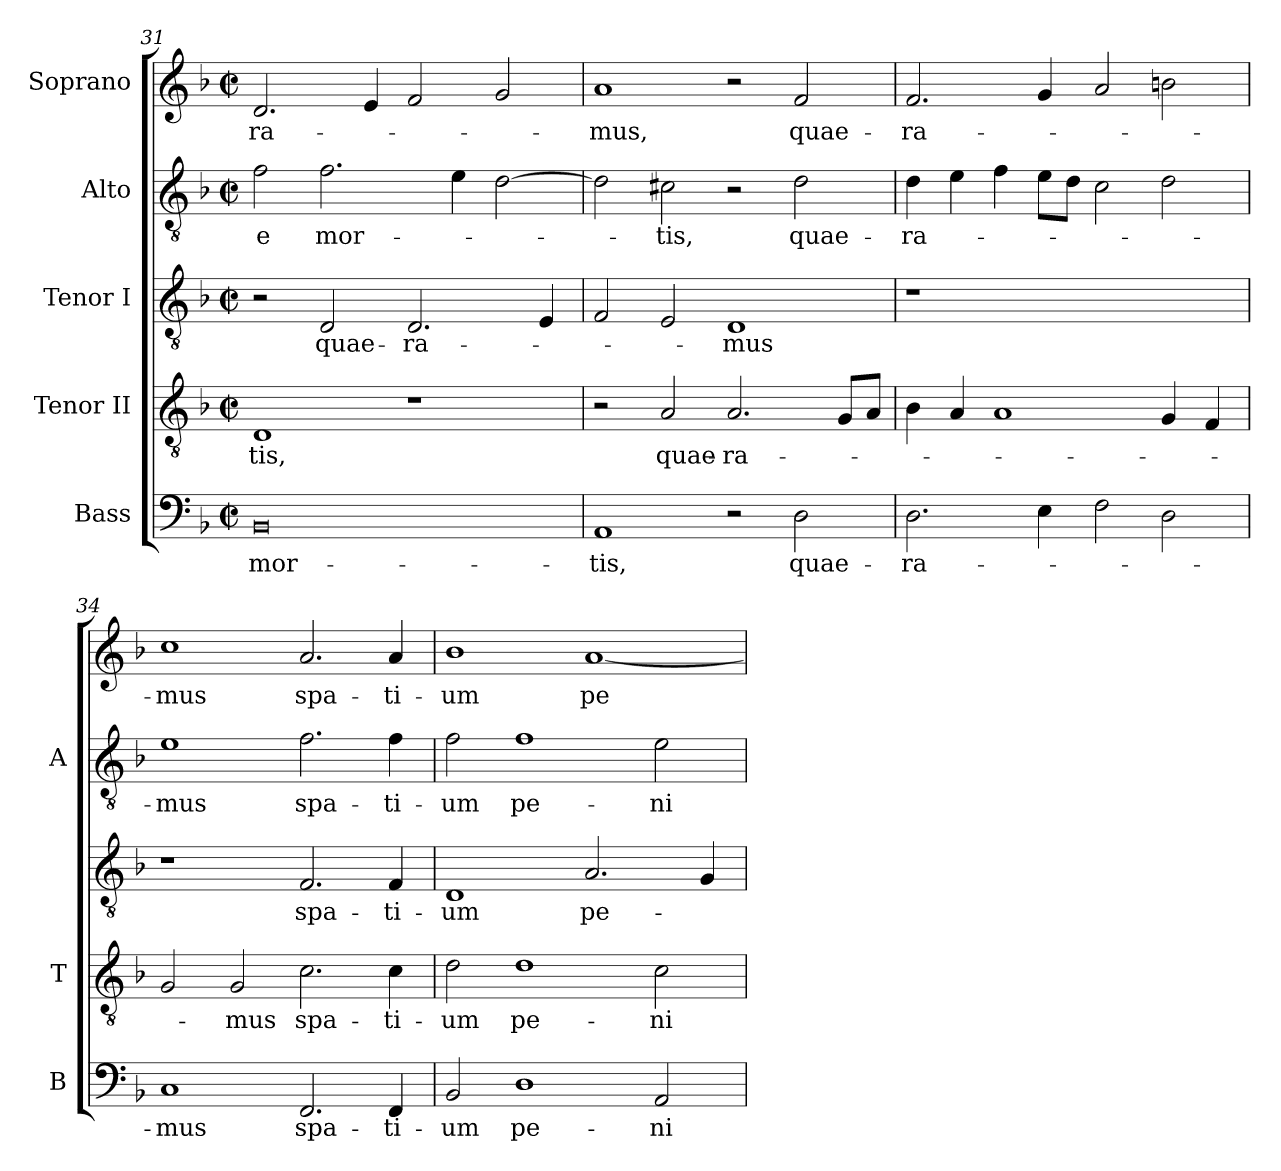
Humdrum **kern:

**kern	**text	**kern	**text	**kern	**text	**kern	**text	**kern	**text
*part5	*part5	*part4	*part4	*part3	*part3	*part2	*part2	*part1	*part1
*staff5	*staff5	*staff4	*staff4	*staff3	*staff3	*staff2	*staff2	*staff1	*staff1
*I"Bass	*	*I"Tenor II	*	*I"Tenor I	*	*I"Alto	*	*I"Soprano	*
*I'B	*	*I'T	*	*	*	*I'A	*	*	*
*clefF4	*	*clefGv2	*	*clefGv2	*	*clefGv2	*	*clefG2	*
*k[b-]	*	*k[b-]	*	*k[b-]	*	*k[b-]	*	*k[b-]	*
*F:	*	*F:	*	*F:	*	*F:	*	*F:	*
*M2/2	*	*M2/2	*	*M2/2	*	*M2/2	*	*M2/2	*
*met(c|)	*	*met(c|)	*	*met(c|)	*	*met(c|)	*	*met(c|)	*
=31	=31	=31	=31	=31	=31	=31	=31	=31	=31
!	!LO:LY:b:color=#000000	!	!	!	!	!	!	!	!
!	!	!	!LO:LY:b:color=#000000	!	!	!	!	!	!
!	!	!	!	!	!	!	!LO:LY:b:color=#000000	!	!
!	!	!	!	!	!	!	!	!	!LO:LY:b:color=#000000
0BB-i	mor-	1Di	-tis,	2r	.	2fi\	-e	2.di/	-ra-
!	!	!	!	!	!LO:LY:b:color=#000000	!	!	!	!
!	!	!	!	!	!	!	!LO:LY:b:color=#000000	!	!
.	.	.	.	2Di/	quae-	2.fi\	mor-	.	.
.	.	.	.	.	.	.	.	4ei/	.
!	!	!	!	!	!LO:LY:b:color=#000000	!	!	!	!
.	.	1r	.	2.Di/	-ra-	.	.	2fi/	.
.	.	.	.	.	.	4ei\	.	.	.
.	.	.	.	.	.	[>2di\	.	2gi/	.
.	.	.	.	4Ei/	.	.	.	.	.
=32	=32	=32	=32	=32	=32	=32	=32	=32	=32
!	!LO:LY:b:color=#000000	!	!	!	!	!	!	!	!
!	!	!	!	!	!	!	!	!	!LO:LY:b:color=#000000
1AAi	-tis,	2r	.	2Fi/	.	2di\]	.	1ai	-mus,
!	!	!	!LO:LY:b:color=#000000	!	!	!	!	!	!
!	!	!	!	!	!	!	!LO:LY:b:color=#000000	!	!
.	.	2Ai/	quae-	2Ei/	.	2c#Xi\	-tis,	.	.
!	!	!	!LO:LY:b:color=#000000	!	!	!	!	!	!
!	!	!	!	!	!LO:LY:b:color=#000000	!	!	!	!
2r	.	2.Ai/	-ra-	1Di	-mus	2r	.	2r	.
!	!LO:LY:b:color=#000000	!	!	!	!	!	!	!	!
!	!	!	!	!	!	!	!LO:LY:b:color=#000000	!	!
!	!	!	!	!	!	!	!	!	!LO:LY:b:color=#000000
2Di\	quae-	.	.	.	.	2di\	quae-	2fi/	quae-
.	.	8Gi/L	.	.	.	.	.	.	.
.	.	8Ai/J	.	.	.	.	.	.	.
=33	=33	=33	=33	=33	=33	=33	=33	=33	=33
!	!LO:LY:b:color=#000000	!	!	!LO:N:vis=1	!	!	!	!	!
!	!	!	!	!	!	!	!LO:LY:b:color=#000000	!	!
!	!	!	!	!	!	!	!	!	!LO:LY:b:color=#000000
2.Di\	-ra-	4B-i\	.	1r	.	4di\	-ra-	2.fi/	-ra-
.	.	4Ai/	.	.	.	4ei\	.	.	.
.	.	1Ai	.	.	.	4fi\	.	.	.
4Ei\	.	.	.	.	.	8ei\L	.	4gi/	.
.	.	.	.	.	.	8di\J	.	.	.
2Fi\	.	.	.	1ryy	.	2ci\	.	2ai/	.
2Di\	.	4Gi/	.	.	.	2di\	.	2bni\	.
.	.	4Fi/	.	.	.	.	.	.	.
!!LO:PB:g=z
=34	=34	=34	=34	=34	=34	=34	=34	=34	=34
!	!LO:LY:b:color=#000000	!	!	!	!	!	!	!	!
!	!	!	!	!	!	!	!LO:LY:b:color=#000000	!	!
!	!	!	!	!	!	!	!	!	!LO:LY:b:color=#000000
1Ci	-mus	2Gi/	.	1r	.	1ei	-mus	1cci	-mus
!	!	!	!LO:LY:b:color=#000000	!	!	!	!	!	!
.	.	2Gi/	-mus	.	.	.	.	.	.
!	!LO:LY:b:color=#000000	!	!	!	!	!	!	!	!
!	!	!	!LO:LY:b:color=#000000	!	!	!	!	!	!
!	!	!	!	!	!LO:LY:b:color=#000000	!	!	!	!
!	!	!	!	!	!	!	!LO:LY:b:color=#000000	!	!
!	!	!	!	!	!	!	!	!	!LO:LY:b:color=#000000
2.FFi/	spa-	2.ci\	spa-	2.Fi/	spa-	2.fi\	spa-	2.ai/	spa-
!	!LO:LY:b:color=#000000	!	!	!	!	!	!	!	!
!	!	!	!LO:LY:b:color=#000000	!	!	!	!	!	!
!	!	!	!	!	!LO:LY:b:color=#000000	!	!	!	!
!	!	!	!	!	!	!	!LO:LY:b:color=#000000	!	!
!	!	!	!	!	!	!	!	!	!LO:LY:b:color=#000000
4FFi/	-ti-	4ci\	-ti-	4Fi/	-ti-	4fi\	-ti-	4ai/	-ti-
=35	=35	=35	=35	=35	=35	=35	=35	=35	=35
!	!LO:LY:b:color=#000000	!	!	!	!	!	!	!	!
!	!	!	!LO:LY:b:color=#000000	!	!	!	!	!	!
!	!	!	!	!	!LO:LY:b:color=#000000	!	!	!	!
!	!	!	!	!	!	!	!LO:LY:b:color=#000000	!	!
!	!	!	!	!	!	!	!	!	!LO:LY:b:color=#000000
2BB-i/	-um	2di\	-um	1Di	-um	2fi\	-um	1b-i	-um
!	!LO:LY:b:color=#000000	!	!	!	!	!	!	!	!
!	!	!	!LO:LY:b:color=#000000	!	!	!	!	!	!
!	!	!	!	!	!	!	!LO:LY:b:color=#000000	!	!
1Di	pe-	1di	pe-	.	.	1fi	pe-	.	.
!	!	!	!	!	!LO:LY:b:color=#000000	!	!	!	!
!	!	!	!	!	!	!	!	!	!LO:LY:b:color=#000000
.	.	.	.	2.Ai/	pe-	.	.	[<1ai	pe-
!	!LO:LY:b:color=#000000	!	!	!	!	!	!	!	!
!	!	!	!LO:LY:b:color=#000000	!	!	!	!	!	!
!	!	!	!	!	!	!	!LO:LY:b:color=#000000	!	!
2AAi/	-ni-	2ci\	-ni-	.	.	2ei\	-ni-	.	.
.	.	.	.	4Gi/	.	.	.	.	.
=	=	=	=	=	=	=	=	=	=
*-	*-	*-	*-	*-	*-	*-	*-	*-	*-
